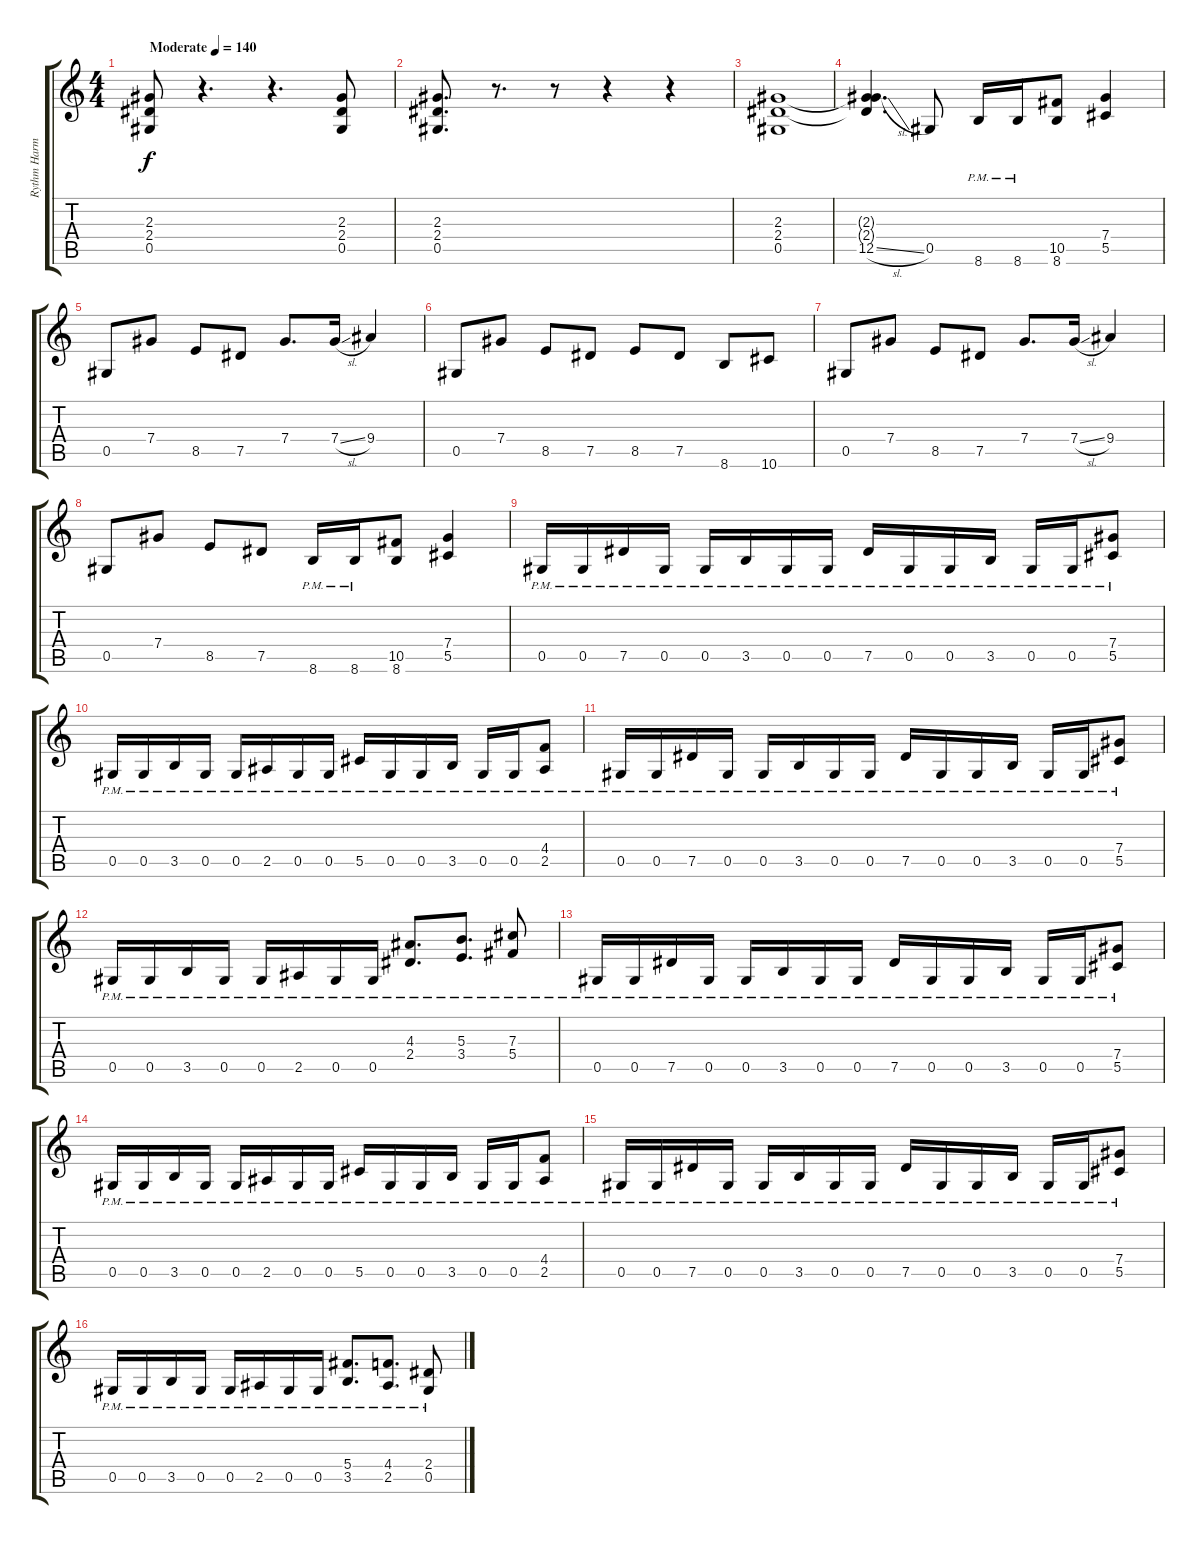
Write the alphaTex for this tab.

\track ("Rythm Harmony" "Rythm Harm") {instrument distortionguitar}
\staff {score tabs}
\tuning (Eb4 Bb3 Gb3 Db3 Ab2 Eb2) {hide}
\ts (4 4)
\tempo (140 "Moderate")
\clef g2
\ks c
(2.3 2.4 0.5).8{dy f instrument distortionguitar} r.4{d} r.4{d} (2.3 2.4 0.5).8 |
(2.3 2.4 0.5).8{d} r.8{d} r.8 r.4 r.4 |
(2.3 2.4 0.5).1 |
(2.3{t} 2.4{t} 12.5{sl}).4{d} 0.5.8 8.6{pm}.16 8.6{pm}.16 (10.5 8.6).8 (7.4 5.5).4 |
0.5.8 7.4.8 8.5.8 7.5.8 7.4.8{d} 7.4{sl}.16 9.4.4 |
0.5.8 7.4.8 8.5.8 7.5.8 8.5.8 7.5.8 8.6.8 10.6.8 |
0.5.8 7.4.8 8.5.8 7.5.8 7.4.8{d} 7.4{sl}.16 9.4.4 |
0.5.8 7.4.8 8.5.8 7.5.8 8.6{pm}.16 8.6{pm}.16 (10.5 8.6).8 (7.4 5.5).4 |
0.5{pm}.16 0.5{pm}.16 7.5{pm}.16 0.5{pm}.16 0.5{pm}.16 3.5{pm}.16 0.5{pm}.16 0.5{pm}.16 7.5{pm}.16 0.5{pm}.16 0.5{pm}.16 3.5{pm}.16 0.5{pm}.16 0.5{pm}.16 (7.4{pm} 5.5{pm}).8 |
0.5{pm}.16 0.5{pm}.16 3.5{pm}.16 0.5{pm}.16 0.5{pm}.16 2.5{pm}.16 0.5{pm}.16 0.5{pm}.16 5.5{pm}.16 0.5{pm}.16 0.5{pm}.16 3.5{pm}.16 0.5{pm}.16 0.5{pm}.16 (4.4{pm} 2.5{pm}).8 |
0.5{pm}.16 0.5{pm}.16 7.5{pm}.16 0.5{pm}.16 0.5{pm}.16 3.5{pm}.16 0.5{pm}.16 0.5{pm}.16 7.5{pm}.16 0.5{pm}.16 0.5{pm}.16 3.5{pm}.16 0.5{pm}.16 0.5{pm}.16 (7.4{pm} 5.5{pm}).8 |
0.5{pm}.16 0.5{pm}.16 3.5{pm}.16 0.5{pm}.16 0.5{pm}.16 2.5{pm}.16 0.5{pm}.16 0.5{pm}.16 (4.3{pm} 2.4{pm}).8{d} (5.3{pm} 3.4{pm}).8{d} (7.3{pm} 5.4{pm}).8 |
0.5{pm}.16 0.5{pm}.16 7.5{pm}.16 0.5{pm}.16 0.5{pm}.16 3.5{pm}.16 0.5{pm}.16 0.5{pm}.16 7.5{pm}.16 0.5{pm}.16 0.5{pm}.16 3.5{pm}.16 0.5{pm}.16 0.5{pm}.16 (7.4{pm} 5.5{pm}).8 |
0.5{pm}.16 0.5{pm}.16 3.5{pm}.16 0.5{pm}.16 0.5{pm}.16 2.5{pm}.16 0.5{pm}.16 0.5{pm}.16 5.5{pm}.16 0.5{pm}.16 0.5{pm}.16 3.5{pm}.16 0.5{pm}.16 0.5{pm}.16 (4.4{pm} 2.5{pm}).8 |
0.5{pm}.16 0.5{pm}.16 7.5{pm}.16 0.5{pm}.16 0.5{pm}.16 3.5{pm}.16 0.5{pm}.16 0.5{pm}.16 7.5{pm}.16 0.5{pm}.16 0.5{pm}.16 3.5{pm}.16 0.5{pm}.16 0.5{pm}.16 (7.4{pm} 5.5{pm}).8 |
0.5{pm}.16 0.5{pm}.16 3.5{pm}.16 0.5{pm}.16 0.5{pm}.16 2.5{pm}.16 0.5{pm}.16 0.5{pm}.16 (5.4{pm} 3.5{pm}).8{d} (4.4{pm} 2.5{pm}).8{d} (2.4{pm} 0.5{pm}).8
